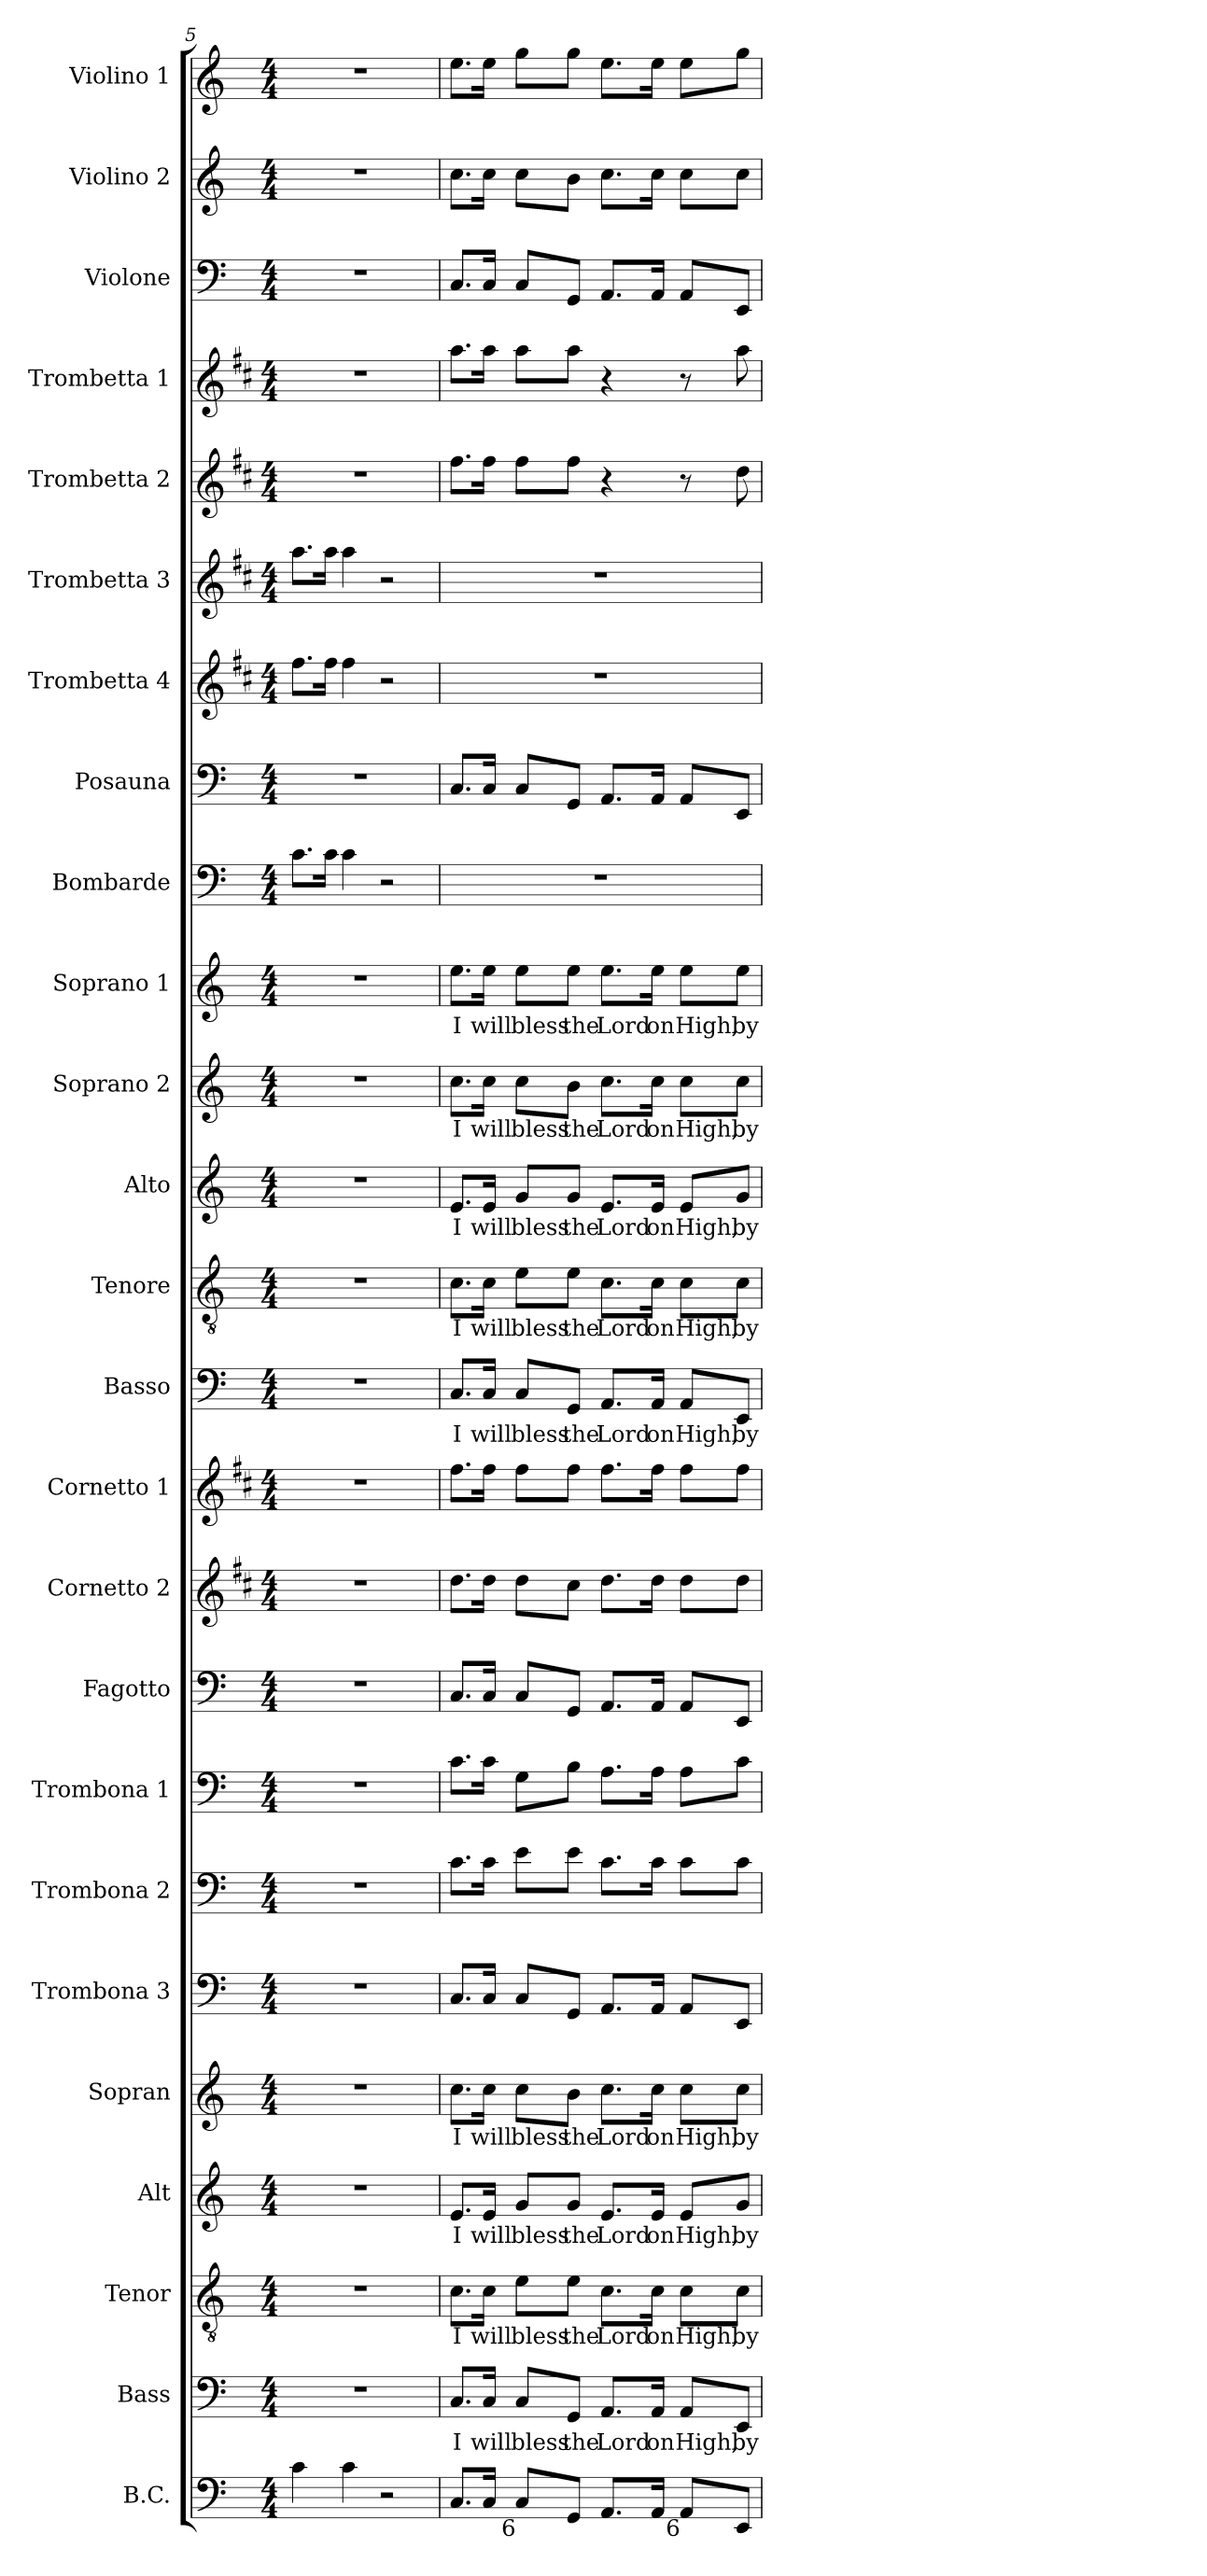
**kern	**kern	**text	**kern	**text	**kern	**text	**kern	**text	**kern	**kern	**kern	**kern	**kern	**kern	**kern	**text	**kern	**text	**kern	**text	**kern	**text	**kern	**text	**kern	**kern	**kern	**kern	**kern	**kern	**kern	**kern	**kern
*part25	*part24	*part24	*part23	*part23	*part22	*part22	*part21	*part21	*part20	*part19	*part18	*part17	*part16	*part15	*part14	*part14	*part13	*part13	*part12	*part12	*part11	*part11	*part10	*part10	*part9	*part8	*part7	*part6	*part5	*part4	*part3	*part2	*part1
*staff25	*staff24	*staff24	*staff23	*staff23	*staff22	*staff22	*staff21	*staff21	*staff20	*staff19	*staff18	*staff17	*staff16	*staff15	*staff14	*staff14	*staff13	*staff13	*staff12	*staff12	*staff11	*staff11	*staff10	*staff10	*staff9	*staff8	*staff7	*staff6	*staff5	*staff4	*staff3	*staff2	*staff1
*I"B.C.	*I"Bass	*	*I"Tenor	*	*I"Alt	*	*I"Sopran	*	*I"Trombona 3	*I"Trombona 2	*I"Trombona 1	*I"Fagotto	*I"Cornetto 2	*I"Cornetto 1	*I"Basso	*	*I"Tenore	*	*I"Alto	*	*I"Soprano 2	*	*I"Soprano 1	*	*I"Bombarde	*I"Posauna	*I"Trombetta 4	*I"Trombetta 3	*I"Trombetta 2	*I"Trombetta 1	*I"Violone	*I"Violino 2	*I"Violino 1
*I'B.C.	*I'B.	*	*I'T.	*	*I'A.	*	*I'S.	*	*I'Tbn. 2	*I'Tbn. 2	*I'Tbn. 1	*I'Fag.	*I'Cor. 2	*I'Cor. 1	*I'B.	*	*I'T.	*	*I'A.	*	*I'S.	*	*I'S.	*	*	*	*	*	*	*	*	*I'Vl. 2	*I'Vl. 1
*clefF4	*clefF4	*	*clefGv2	*	*clefG2	*	*clefG2	*	*clefF4	*clefF4	*clefF4	*clefF4	*clefG2	*clefG2	*clefF4	*	*clefGv2	*	*clefG2	*	*clefG2	*	*clefG2	*	*clefF4	*clefF4	*clefG2	*clefG2	*clefG2	*clefG2	*clefF4	*clefG2	*clefG2
*	*	*	*ITrd7c12	*	*	*	*	*	*	*	*	*	*ITrd1c2	*ITrd1c2	*	*	*ITrd7c12	*	*	*	*	*	*	*	*	*	*ITrd1c2	*ITrd1c2	*ITrd1c2	*ITrd1c2	*	*	*
*k[]	*k[]	*	*k[]	*	*k[]	*	*k[]	*	*k[]	*k[]	*k[]	*k[]	*k[]	*k[]	*k[]	*	*k[]	*	*k[]	*	*k[]	*	*k[]	*	*k[]	*k[]	*k[]	*k[]	*k[]	*k[]	*k[]	*k[]	*k[]
*C:	*C:	*	*C:	*	*C:	*	*C:	*	*C:	*C:	*C:	*C:	*C:	*C:	*C:	*	*C:	*	*C:	*	*C:	*	*C:	*	*C:	*C:	*C:	*C:	*C:	*C:	*C:	*C:	*C:
*M4/4	*M4/4	*	*M4/4	*	*M4/4	*	*M4/4	*	*M4/4	*M4/4	*M4/4	*M4/4	*M4/4	*M4/4	*M4/4	*	*M4/4	*	*M4/4	*	*M4/4	*	*M4/4	*	*M4/4	*M4/4	*M4/4	*M4/4	*M4/4	*M4/4	*M4/4	*M4/4	*M4/4
=5	=5	=5	=5	=5	=5	=5	=5	=5	=5	=5	=5	=5	=5	=5	=5	=5	=5	=5	=5	=5	=5	=5	=5	=5	=5	=5	=5	=5	=5	=5	=5	=5	=5
4ci\	1r	.	1r	.	1r	.	1r	.	1r	1r	1r	1r	1r	1r	1r	.	1r	.	1r	.	1r	.	1r	.	8.ci\L	1r	8.eei\L	8.ggi\L	1r	1r	1r	1r	1r
.	.	.	.	.	.	.	.	.	.	.	.	.	.	.	.	.	.	.	.	.	.	.	.	.	16ci\Jk	.	16eei\Jk	16ggi\Jk	.	.	.	.	.
4ci\	.	.	.	.	.	.	.	.	.	.	.	.	.	.	.	.	.	.	.	.	.	.	.	.	4ci\	.	4eei\	4ggi\	.	.	.	.	.
2r	.	.	.	.	.	.	.	.	.	.	.	.	.	.	.	.	.	.	.	.	.	.	.	.	2r	.	2r	2r	.	.	.	.	.
=6	=6	=6	=6	=6	=6	=6	=6	=6	=6	=6	=6	=6	=6	=6	=6	=6	=6	=6	=6	=6	=6	=6	=6	=6	=6	=6	=6	=6	=6	=6	=6	=6	=6
!	!	!LO:LY:b:color=#000000	!	!	!	!	!	!	!	!	!	!	!	!	!	!	!	!	!	!	!	!	!	!	!	!	!	!	!	!	!	!	!
!	!	!	!	!LO:LY:b:color=#000000	!	!	!	!	!	!	!	!	!	!	!	!	!	!	!	!	!	!	!	!	!	!	!	!	!	!	!	!	!
!	!	!	!	!	!	!LO:LY:b:color=#000000	!	!	!	!	!	!	!	!	!	!	!	!	!	!	!	!	!	!	!	!	!	!	!	!	!	!	!
!	!	!	!	!	!	!	!	!LO:LY:b:color=#000000	!	!	!	!	!	!	!	!	!	!	!	!	!	!	!	!	!	!	!	!	!	!	!	!	!
!	!	!	!	!	!	!	!	!	!	!	!	!	!	!	!	!LO:LY:b:color=#000000	!	!	!	!	!	!	!	!	!	!	!	!	!	!	!	!	!
!	!	!	!	!	!	!	!	!	!	!	!	!	!	!	!	!	!	!LO:LY:b:color=#000000	!	!	!	!	!	!	!	!	!	!	!	!	!	!	!
!	!	!	!	!	!	!	!	!	!	!	!	!	!	!	!	!	!	!	!	!LO:LY:b:color=#000000	!	!	!	!	!	!	!	!	!	!	!	!	!
!	!	!	!	!	!	!	!	!	!	!	!	!	!	!	!	!	!	!	!	!	!	!LO:LY:b:color=#000000	!	!	!	!	!	!	!	!	!	!	!
!	!	!	!	!	!	!	!	!	!	!	!	!	!	!	!	!	!	!	!	!	!	!	!	!LO:LY:b:color=#000000	!	!	!	!	!	!	!	!	!
8.Ci/L	8.Ci/L	I	8.Ci\L	I	8.ei/L	I	8.cci\L	I	8.Ci/L	8.ci\L	8.ci\L	8.Ci/L	8.cci\L	8.eei\L	8.Ci/L	I	8.Ci\L	I	8.ei/L	I	8.cci\L	I	8.eei\L	I	1r	8.Ci/L	1r	1r	8.eei\L	8.ggi\L	8.Ci/L	8.cci\L	8.eei\L
!	!	!LO:LY:b:color=#000000	!	!	!	!	!	!	!	!	!	!	!	!	!	!	!	!	!	!	!	!	!	!	!	!	!	!	!	!	!	!	!
!	!	!	!	!LO:LY:b:color=#000000	!	!	!	!	!	!	!	!	!	!	!	!	!	!	!	!	!	!	!	!	!	!	!	!	!	!	!	!	!
!	!	!	!	!	!	!LO:LY:b:color=#000000	!	!	!	!	!	!	!	!	!	!	!	!	!	!	!	!	!	!	!	!	!	!	!	!	!	!	!
!	!	!	!	!	!	!	!	!LO:LY:b:color=#000000	!	!	!	!	!	!	!	!	!	!	!	!	!	!	!	!	!	!	!	!	!	!	!	!	!
!	!	!	!	!	!	!	!	!	!	!	!	!	!	!	!	!LO:LY:b:color=#000000	!	!	!	!	!	!	!	!	!	!	!	!	!	!	!	!	!
!	!	!	!	!	!	!	!	!	!	!	!	!	!	!	!	!	!	!LO:LY:b:color=#000000	!	!	!	!	!	!	!	!	!	!	!	!	!	!	!
!	!	!	!	!	!	!	!	!	!	!	!	!	!	!	!	!	!	!	!	!LO:LY:b:color=#000000	!	!	!	!	!	!	!	!	!	!	!	!	!
!	!	!	!	!	!	!	!	!	!	!	!	!	!	!	!	!	!	!	!	!	!	!LO:LY:b:color=#000000	!	!	!	!	!	!	!	!	!	!	!
!	!	!	!	!	!	!	!	!	!	!	!	!	!	!	!	!	!	!	!	!	!	!	!	!LO:LY:b:color=#000000	!	!	!	!	!	!	!	!	!
16Ci/Jk	16Ci/Jk	will	16Ci\Jk	will	16ei/Jk	will	16cci\Jk	will	16Ci/Jk	16ci\Jk	16ci\Jk	16Ci/Jk	16cci\Jk	16eei\Jk	16Ci/Jk	will	16Ci\Jk	will	16ei/Jk	will	16cci\Jk	will	16eei\Jk	will	.	16Ci/Jk	.	.	16eei\Jk	16ggi\Jk	16Ci/Jk	16cci\Jk	16eei\Jk
!	!	!LO:LY:b:color=#000000	!	!	!	!	!	!	!	!	!	!	!	!	!	!	!	!	!	!	!	!	!	!	!	!	!	!	!	!	!	!	!
!	!	!	!	!LO:LY:b:color=#000000	!	!	!	!	!	!	!	!	!	!	!	!	!	!	!	!	!	!	!	!	!	!	!	!	!	!	!	!	!
!	!	!	!	!	!	!LO:LY:b:color=#000000	!	!	!	!	!	!	!	!	!	!	!	!	!	!	!	!	!	!	!	!	!	!	!	!	!	!	!
!	!	!	!	!	!	!	!	!LO:LY:b:color=#000000	!	!	!	!	!	!	!	!	!	!	!	!	!	!	!	!	!	!	!	!	!	!	!	!	!
!	!	!	!	!	!	!	!	!	!	!	!	!	!	!	!	!LO:LY:b:color=#000000	!	!	!	!	!	!	!	!	!	!	!	!	!	!	!	!	!
!	!	!	!	!	!	!	!	!	!	!	!	!	!	!	!	!	!	!LO:LY:b:color=#000000	!	!	!	!	!	!	!	!	!	!	!	!	!	!	!
!	!	!	!	!	!	!	!	!	!	!	!	!	!	!	!	!	!	!	!	!LO:LY:b:color=#000000	!	!	!	!	!	!	!	!	!	!	!	!	!
!	!	!	!	!	!	!	!	!	!	!	!	!	!	!	!	!	!	!	!	!	!	!LO:LY:b:color=#000000	!	!	!	!	!	!	!	!	!	!	!
!LO:TX:b:rj:t=6	!	!	!	!	!	!	!	!	!	!	!	!	!	!	!	!	!	!	!	!	!	!	!	!	!	!	!	!	!	!	!	!	!
!	!	!	!	!	!	!	!	!	!	!	!	!	!	!	!	!	!	!	!	!	!	!	!	!LO:LY:b:color=#000000	!	!	!	!	!	!	!	!	!
8Ci/L	8Ci/L	bless	8Ei\L	bless	8gi/L	bless	8cci\L	bless	8Ci/L	8ei\L	8Gi\L	8Ci/L	8cci\L	8eei\L	8Ci/L	bless	8Ei\L	bless	8gi/L	bless	8cci\L	bless	8eei\L	bless	.	8Ci/L	.	.	8eei\L	8ggi\L	8Ci/L	8cci\L	8ggi\L
!	!	!LO:LY:b:color=#000000	!	!	!	!	!	!	!	!	!	!	!	!	!	!	!	!	!	!	!	!	!	!	!	!	!	!	!	!	!	!	!
!	!	!	!	!LO:LY:b:color=#000000	!	!	!	!	!	!	!	!	!	!	!	!	!	!	!	!	!	!	!	!	!	!	!	!	!	!	!	!	!
!	!	!	!	!	!	!LO:LY:b:color=#000000	!	!	!	!	!	!	!	!	!	!	!	!	!	!	!	!	!	!	!	!	!	!	!	!	!	!	!
!	!	!	!	!	!	!	!	!LO:LY:b:color=#000000	!	!	!	!	!	!	!	!	!	!	!	!	!	!	!	!	!	!	!	!	!	!	!	!	!
!	!	!	!	!	!	!	!	!	!	!	!	!	!	!	!	!LO:LY:b:color=#000000	!	!	!	!	!	!	!	!	!	!	!	!	!	!	!	!	!
!	!	!	!	!	!	!	!	!	!	!	!	!	!	!	!	!	!	!LO:LY:b:color=#000000	!	!	!	!	!	!	!	!	!	!	!	!	!	!	!
!	!	!	!	!	!	!	!	!	!	!	!	!	!	!	!	!	!	!	!	!LO:LY:b:color=#000000	!	!	!	!	!	!	!	!	!	!	!	!	!
!	!	!	!	!	!	!	!	!	!	!	!	!	!	!	!	!	!	!	!	!	!	!LO:LY:b:color=#000000	!	!	!	!	!	!	!	!	!	!	!
!	!	!	!	!	!	!	!	!	!	!	!	!	!	!	!	!	!	!	!	!	!	!	!	!LO:LY:b:color=#000000	!	!	!	!	!	!	!	!	!
8GGi/J	8GGi/J	the	8Ei\J	the	8gi/J	the	8bi\J	the	8GGi/J	8ei\J	8Bi\J	8GGi/J	8bi\J	8eei\J	8GGi/J	the	8Ei\J	the	8gi/J	the	8bi\J	the	8eei\J	the	.	8GGi/J	.	.	8eei\J	8ggi\J	8GGi/J	8bi\J	8ggi\J
!	!	!LO:LY:b:color=#000000	!	!	!	!	!	!	!	!	!	!	!	!	!	!	!	!	!	!	!	!	!	!	!	!	!	!	!	!	!	!	!
!	!	!	!	!LO:LY:b:color=#000000	!	!	!	!	!	!	!	!	!	!	!	!	!	!	!	!	!	!	!	!	!	!	!	!	!	!	!	!	!
!	!	!	!	!	!	!LO:LY:b:color=#000000	!	!	!	!	!	!	!	!	!	!	!	!	!	!	!	!	!	!	!	!	!	!	!	!	!	!	!
!	!	!	!	!	!	!	!	!LO:LY:b:color=#000000	!	!	!	!	!	!	!	!	!	!	!	!	!	!	!	!	!	!	!	!	!	!	!	!	!
!	!	!	!	!	!	!	!	!	!	!	!	!	!	!	!	!LO:LY:b:color=#000000	!	!	!	!	!	!	!	!	!	!	!	!	!	!	!	!	!
!	!	!	!	!	!	!	!	!	!	!	!	!	!	!	!	!	!	!LO:LY:b:color=#000000	!	!	!	!	!	!	!	!	!	!	!	!	!	!	!
!	!	!	!	!	!	!	!	!	!	!	!	!	!	!	!	!	!	!	!	!LO:LY:b:color=#000000	!	!	!	!	!	!	!	!	!	!	!	!	!
!	!	!	!	!	!	!	!	!	!	!	!	!	!	!	!	!	!	!	!	!	!	!LO:LY:b:color=#000000	!	!	!	!	!	!	!	!	!	!	!
!	!	!	!	!	!	!	!	!	!	!	!	!	!	!	!	!	!	!	!	!	!	!	!	!LO:LY:b:color=#000000	!	!	!	!	!	!	!	!	!
8.AAi/L	8.AAi/L	Lord	8.Ci\L	Lord	8.ei/L	Lord	8.cci\L	Lord	8.AAi/L	8.ci\L	8.Ai\L	8.AAi/L	8.cci\L	8.eei\L	8.AAi/L	Lord	8.Ci\L	Lord	8.ei/L	Lord	8.cci\L	Lord	8.eei\L	Lord	.	8.AAi/L	.	.	4r	4r	8.AAi/L	8.cci\L	8.eei\L
!	!	!LO:LY:b:color=#000000	!	!	!	!	!	!	!	!	!	!	!	!	!	!	!	!	!	!	!	!	!	!	!	!	!	!	!	!	!	!	!
!	!	!	!	!LO:LY:b:color=#000000	!	!	!	!	!	!	!	!	!	!	!	!	!	!	!	!	!	!	!	!	!	!	!	!	!	!	!	!	!
!	!	!	!	!	!	!LO:LY:b:color=#000000	!	!	!	!	!	!	!	!	!	!	!	!	!	!	!	!	!	!	!	!	!	!	!	!	!	!	!
!	!	!	!	!	!	!	!	!LO:LY:b:color=#000000	!	!	!	!	!	!	!	!	!	!	!	!	!	!	!	!	!	!	!	!	!	!	!	!	!
!	!	!	!	!	!	!	!	!	!	!	!	!	!	!	!	!LO:LY:b:color=#000000	!	!	!	!	!	!	!	!	!	!	!	!	!	!	!	!	!
!	!	!	!	!	!	!	!	!	!	!	!	!	!	!	!	!	!	!LO:LY:b:color=#000000	!	!	!	!	!	!	!	!	!	!	!	!	!	!	!
!	!	!	!	!	!	!	!	!	!	!	!	!	!	!	!	!	!	!	!	!LO:LY:b:color=#000000	!	!	!	!	!	!	!	!	!	!	!	!	!
!	!	!	!	!	!	!	!	!	!	!	!	!	!	!	!	!	!	!	!	!	!	!LO:LY:b:color=#000000	!	!	!	!	!	!	!	!	!	!	!
!	!	!	!	!	!	!	!	!	!	!	!	!	!	!	!	!	!	!	!	!	!	!	!	!LO:LY:b:color=#000000	!	!	!	!	!	!	!	!	!
16AAi/Jk	16AAi/Jk	on	16Ci\Jk	on	16ei/Jk	on	16cci\Jk	on	16AAi/Jk	16ci\Jk	16Ai\Jk	16AAi/Jk	16cci\Jk	16eei\Jk	16AAi/Jk	on	16Ci\Jk	on	16ei/Jk	on	16cci\Jk	on	16eei\Jk	on	.	16AAi/Jk	.	.	.	.	16AAi/Jk	16cci\Jk	16eei\Jk
!	!	!LO:LY:b:color=#000000	!	!	!	!	!	!	!	!	!	!	!	!	!	!	!	!	!	!	!	!	!	!	!	!	!	!	!	!	!	!	!
!	!	!	!	!LO:LY:b:color=#000000	!	!	!	!	!	!	!	!	!	!	!	!	!	!	!	!	!	!	!	!	!	!	!	!	!	!	!	!	!
!	!	!	!	!	!	!LO:LY:b:color=#000000	!	!	!	!	!	!	!	!	!	!	!	!	!	!	!	!	!	!	!	!	!	!	!	!	!	!	!
!	!	!	!	!	!	!	!	!LO:LY:b:color=#000000	!	!	!	!	!	!	!	!	!	!	!	!	!	!	!	!	!	!	!	!	!	!	!	!	!
!	!	!	!	!	!	!	!	!	!	!	!	!	!	!	!	!LO:LY:b:color=#000000	!	!	!	!	!	!	!	!	!	!	!	!	!	!	!	!	!
!	!	!	!	!	!	!	!	!	!	!	!	!	!	!	!	!	!	!LO:LY:b:color=#000000	!	!	!	!	!	!	!	!	!	!	!	!	!	!	!
!	!	!	!	!	!	!	!	!	!	!	!	!	!	!	!	!	!	!	!	!LO:LY:b:color=#000000	!	!	!	!	!	!	!	!	!	!	!	!	!
!	!	!	!	!	!	!	!	!	!	!	!	!	!	!	!	!	!	!	!	!	!	!LO:LY:b:color=#000000	!	!	!	!	!	!	!	!	!	!	!
!LO:TX:b:rj:t=6	!	!	!	!	!	!	!	!	!	!	!	!	!	!	!	!	!	!	!	!	!	!	!	!	!	!	!	!	!	!	!	!	!
!	!	!	!	!	!	!	!	!	!	!	!	!	!	!	!	!	!	!	!	!	!	!	!	!LO:LY:b:color=#000000	!	!	!	!	!	!	!	!	!
8AAi/L	8AAi/L	High,	8Ci\L	High,	8ei/L	High,	8cci\L	High,	8AAi/L	8ci\L	8Ai\L	8AAi/L	8cci\L	8eei\L	8AAi/L	High,	8Ci\L	High,	8ei/L	High,	8cci\L	High,	8eei\L	High,	.	8AAi/L	.	.	8r	8r	8AAi/L	8cci\L	8eei\L
!	!	!LO:LY:b:color=#000000	!	!	!	!	!	!	!	!	!	!	!	!	!	!	!	!	!	!	!	!	!	!	!	!	!	!	!	!	!	!	!
!	!	!	!	!LO:LY:b:color=#000000	!	!	!	!	!	!	!	!	!	!	!	!	!	!	!	!	!	!	!	!	!	!	!	!	!	!	!	!	!
!	!	!	!	!	!	!LO:LY:b:color=#000000	!	!	!	!	!	!	!	!	!	!	!	!	!	!	!	!	!	!	!	!	!	!	!	!	!	!	!
!	!	!	!	!	!	!	!	!LO:LY:b:color=#000000	!	!	!	!	!	!	!	!	!	!	!	!	!	!	!	!	!	!	!	!	!	!	!	!	!
!	!	!	!	!	!	!	!	!	!	!	!	!	!	!	!	!LO:LY:b:color=#000000	!	!	!	!	!	!	!	!	!	!	!	!	!	!	!	!	!
!	!	!	!	!	!	!	!	!	!	!	!	!	!	!	!	!	!	!LO:LY:b:color=#000000	!	!	!	!	!	!	!	!	!	!	!	!	!	!	!
!	!	!	!	!	!	!	!	!	!	!	!	!	!	!	!	!	!	!	!	!LO:LY:b:color=#000000	!	!	!	!	!	!	!	!	!	!	!	!	!
!	!	!	!	!	!	!	!	!	!	!	!	!	!	!	!	!	!	!	!	!	!	!LO:LY:b:color=#000000	!	!	!	!	!	!	!	!	!	!	!
!	!	!	!	!	!	!	!	!	!	!	!	!	!	!	!	!	!	!	!	!	!	!	!	!LO:LY:b:color=#000000	!	!	!	!	!	!	!	!	!
8EEi/J	8EEi/J	by	8Ci\J	by	8gi/J	by	8cci\J	by	8EEi/J	8ci\J	8ci\J	8EEi/J	8cci\J	8eei\J	8EEi/J	by	8Ci\J	by	8gi/J	by	8cci\J	by	8eei\J	by	.	8EEi/J	.	.	8cci\	8ggi\	8EEi/J	8cci\J	8ggi\J
=	=	=	=	=	=	=	=	=	=	=	=	=	=	=	=	=	=	=	=	=	=	=	=	=	=	=	=	=	=	=	=	=	=
*-	*-	*-	*-	*-	*-	*-	*-	*-	*-	*-	*-	*-	*-	*-	*-	*-	*-	*-	*-	*-	*-	*-	*-	*-	*-	*-	*-	*-	*-	*-	*-	*-	*-
